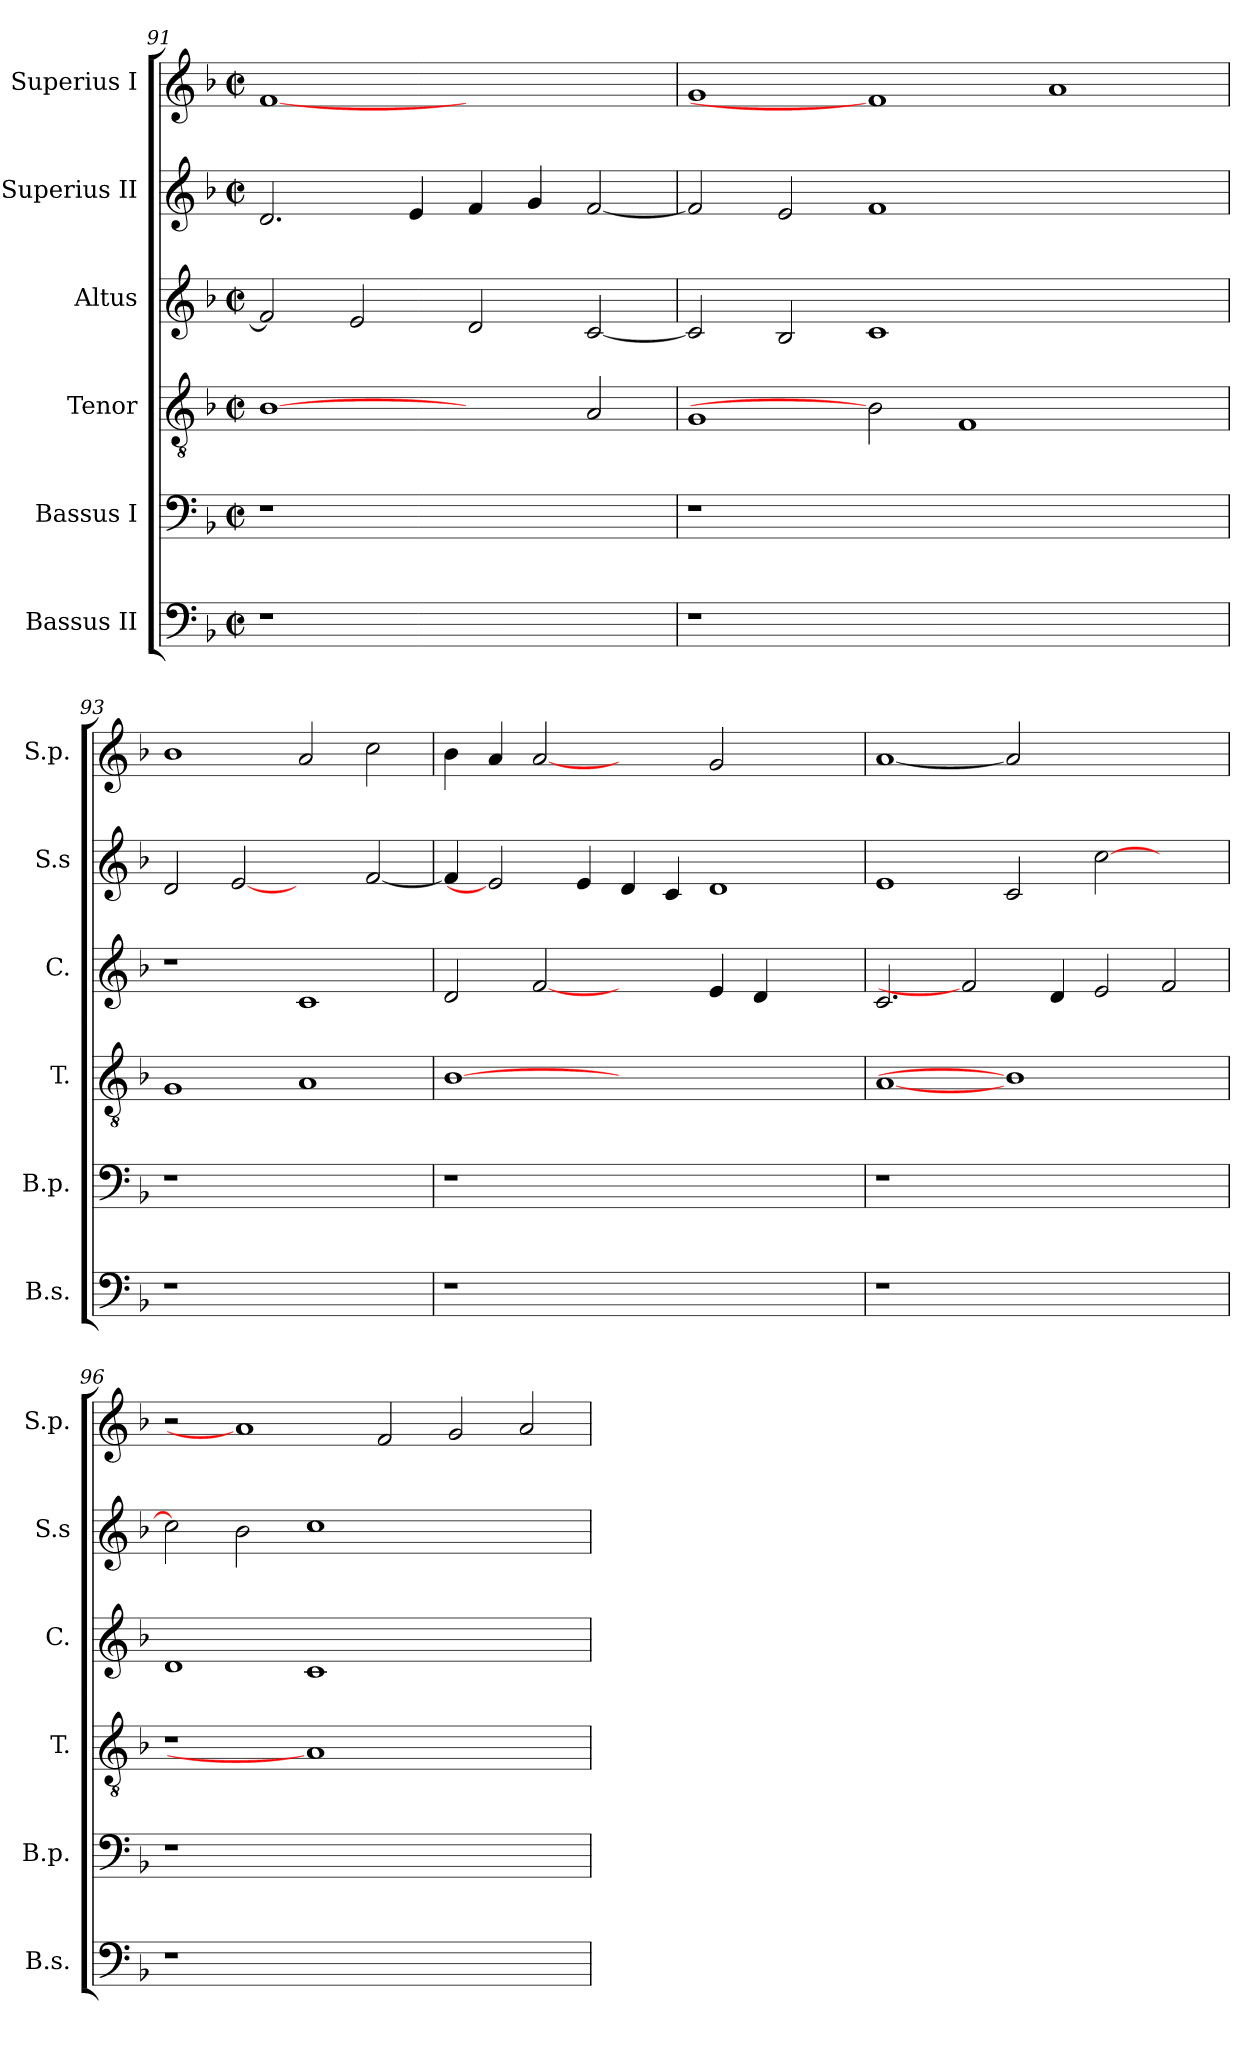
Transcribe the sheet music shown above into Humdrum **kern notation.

**kern	**kern	**kern	**kern	**kern	**kern
*part6	*part5	*part4	*part3	*part2	*part1
*staff6	*staff5	*staff4	*staff3	*staff2	*staff1
*I"Bassus II	*I"Bassus I	*I"Tenor	*I"Altus	*I"Superius II	*I"Superius I
*I'B.s.	*I'B.p.	*I'T.	*I'C.	*I'S.s	*I'S.p.
!!LO:PB:g=z
*clefF4	*clefF4	*clefGv2	*clefG2	*clefG2	*clefG2
*	*	*ITrd7c12	*	*	*
*k[b-]	*k[b-]	*k[b-]	*k[b-]	*k[b-]	*k[b-]
*F:	*F:	*F:	*F:	*F:	*F:
*M2/2	*M2/2	*M2/2	*M2/2	*M2/2	*M2/2
*met(c|)	*met(c|)	*met(c|)	*met(c|)	*met(c|)	*met(c|)
=91	=91	=91	=91	=91	=91
!LO:N:vis=1	!LO:N:vis=1	!	!	!	!
1r	1r	[1BB-i	2fi/]	2.di/	[1fi
.	.	.	2ei/	.	.
.	.	.	.	4ei/	.
1ryy	1ryy	2ryy	2di/	4fi/	1ryy
.	.	.	.	4gi/	.
.	.	2AAi/	[<2ci/	[<2fi/	.
=92	=92	=92	=92	=92	=92
!LO:N:vis=1	!LO:N:vis=1	!	!	!	!
1r	1r	1GGi	2ci/]	2fi/]	1gi
.	.	.	2B-i/	2ei/	.
0ryy	0ryy	2BB-i]	1ci	1fi	1fi]
.	.	1FFi	.	.	.
.	.	.	1ryy	1ryy	1ai
.	.	2ryy	.	.	.
=93	=93	=93	=93	=93	=93
!LO:N:vis=1	!LO:N:vis=1	!	!	!	!
1r	1r	1GGi	1r	2di/	1b-i
.	.	.	.	[2ei	.
1ryy	1ryy	1AAi	1ci	2ryy	2ai/
.	.	.	.	[<2fi/	2cci\
=94	=94	=94	=94	=94	=94
!LO:N:vis=1	!LO:N:vis=1	!	!	!	!
1r	1r	[1BB-i	2di/	4fi/]	4b-i\
.	.	.	.	2ei]	4ai/
.	.	.	[2fi	.	[2ai
.	.	.	.	4ei/	.
1.ryy	1.ryy	1.ryy	2ryy	4di/	2ryy
.	.	.	.	4ci/	.
.	.	.	4ei/	1di	2gi/
.	.	.	4di/	.	.
.	.	.	2ryy	.	2ryy
=95	=95	=95	=95	=95	=95
!LO:N:vis=1	!LO:N:vis=1	!	!	!	!
1r	1r	[1AAi	2.ci/	1ei	[1ai
.	.	.	2fi]	.	.
1.ryy	1.ryy	1BB-i]	.	2ci/	2ai]
.	.	.	4di/	.	.
.	.	.	2ei/	[>2cci\	1ryy
.	.	2ryy	2fi/	2ryy	.
!!LO:LB:g=z
=96	=96	=96	=96	=96	=96
!LO:N:vis=1	!LO:N:vis=1	!LO:N:vis=1	!	!	!
1r	1r	1r	1di	2cci\]	2r
.	.	.	.	2b-i\	1ai]
0ryy	0ryy	1AAi]	1ci	1cci	.
.	.	.	.	.	2fi/
.	.	1ryy	1ryy	1ryy	2gi/
.	.	.	.	.	2ai/
=	=	=	=	=	=
*-	*-	*-	*-	*-	*-
